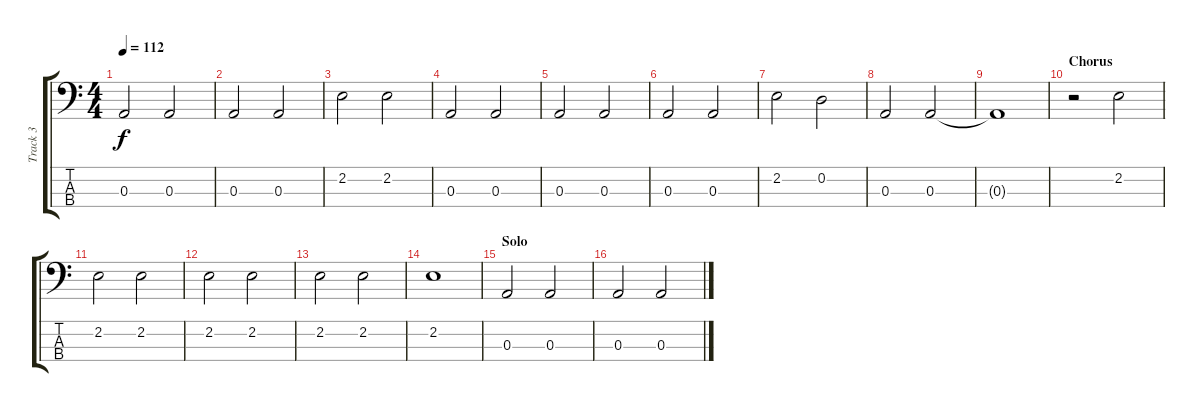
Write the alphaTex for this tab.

\track ("Track 3" "Track 3") {instrument electricbassfinger}
\staff {score tabs}
\tuning (G2 D2 A1 E1) {hide}
\ts (4 4)
\tempo 112
\clef f4
\ks c
0.3.2{dy f} 0.3.2 |
0.3.2 0.3.2 |
2.2.2 2.2.2 |
0.3.2 0.3.2 |
0.3.2 0.3.2 |
0.3.2 0.3.2 |
2.2.2 0.2.2 |
0.3.2 0.3.2 |
0.3{t}.1 |
\section ("" "Chorus")
r.2 2.2.2 |
2.2.2 2.2.2 |
2.2.2 2.2.2 |
2.2.2 2.2.2 |
2.2.1 |
\section ("" "Solo")
0.3.2 0.3.2 |
0.3.2 0.3.2
